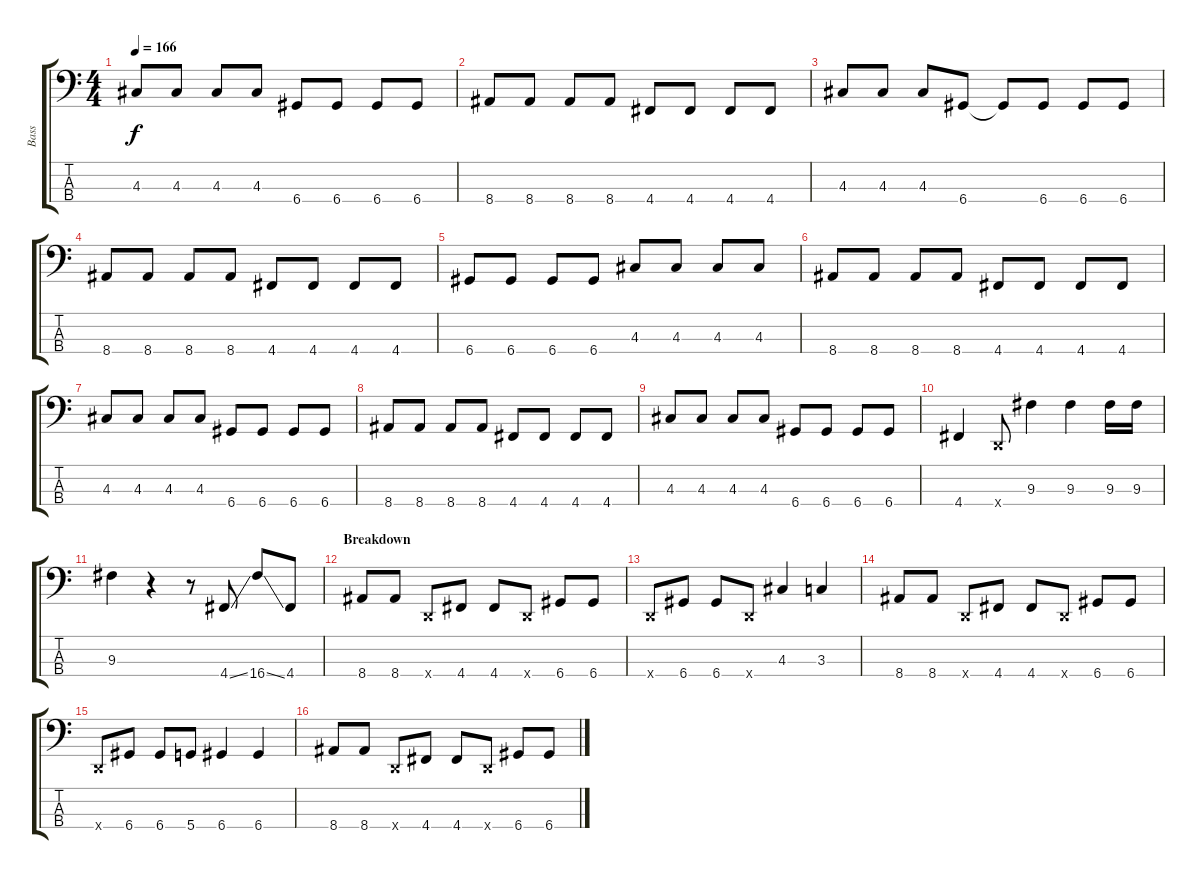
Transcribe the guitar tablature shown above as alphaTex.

\track ("Bass" "Bass") {instrument electricbassfinger}
\staff {score tabs}
\tuning (G2 D2 A1 D1) {hide}
\ts (4 4)
\tempo 166
\clef f4
\ks c
4.3.8{dy f} 4.3.8 4.3.8 4.3.8 6.4.8 6.4.8 6.4.8 6.4.8 |
8.4.8 8.4.8 8.4.8 8.4.8 4.4.8 4.4.8 4.4.8 4.4.8 |
4.3.8 4.3.8 4.3.8 6.4.8 6.4{t}.8 6.4.8 6.4.8 6.4.8 |
8.4.8 8.4.8 8.4.8 8.4.8 4.4.8 4.4.8 4.4.8 4.4.8 |
6.4.8 6.4.8 6.4.8 6.4.8 4.3.8 4.3.8 4.3.8 4.3.8 |
8.4.8 8.4.8 8.4.8 8.4.8 4.4.8 4.4.8 4.4.8 4.4.8 |
4.3.8 4.3.8 4.3.8 4.3.8 6.4.8 6.4.8 6.4.8 6.4.8 |
8.4.8 8.4.8 8.4.8 8.4.8 4.4.8 4.4.8 4.4.8 4.4.8 |
4.3.8 4.3.8 4.3.8 4.3.8 6.4.8 6.4.8 6.4.8 6.4.8 |
4.4.4 0.4{x}.8 9.3.4 9.3.4 9.3.16 9.3.16 |
9.3.4 r.4 r.8 4.4{ss}.8 16.4{ss}.8 4.4.8 |
\section ("" "Breakdown")
8.4.8 8.4.8 0.4{x}.8 4.4.8 4.4.8 0.4{x}.8 6.4.8 6.4.8 |
0.4{x}.8 6.4.8 6.4.8 0.4{x}.8 4.3.4 3.3.4 |
8.4.8 8.4.8 0.4{x}.8 4.4.8 4.4.8 0.4{x}.8 6.4.8 6.4.8 |
0.4{x}.8 6.4.8 6.4.8 5.4.8 6.4.4 6.4.4 |
8.4.8 8.4.8 0.4{x}.8 4.4.8 4.4.8 0.4{x}.8 6.4.8 6.4.8
